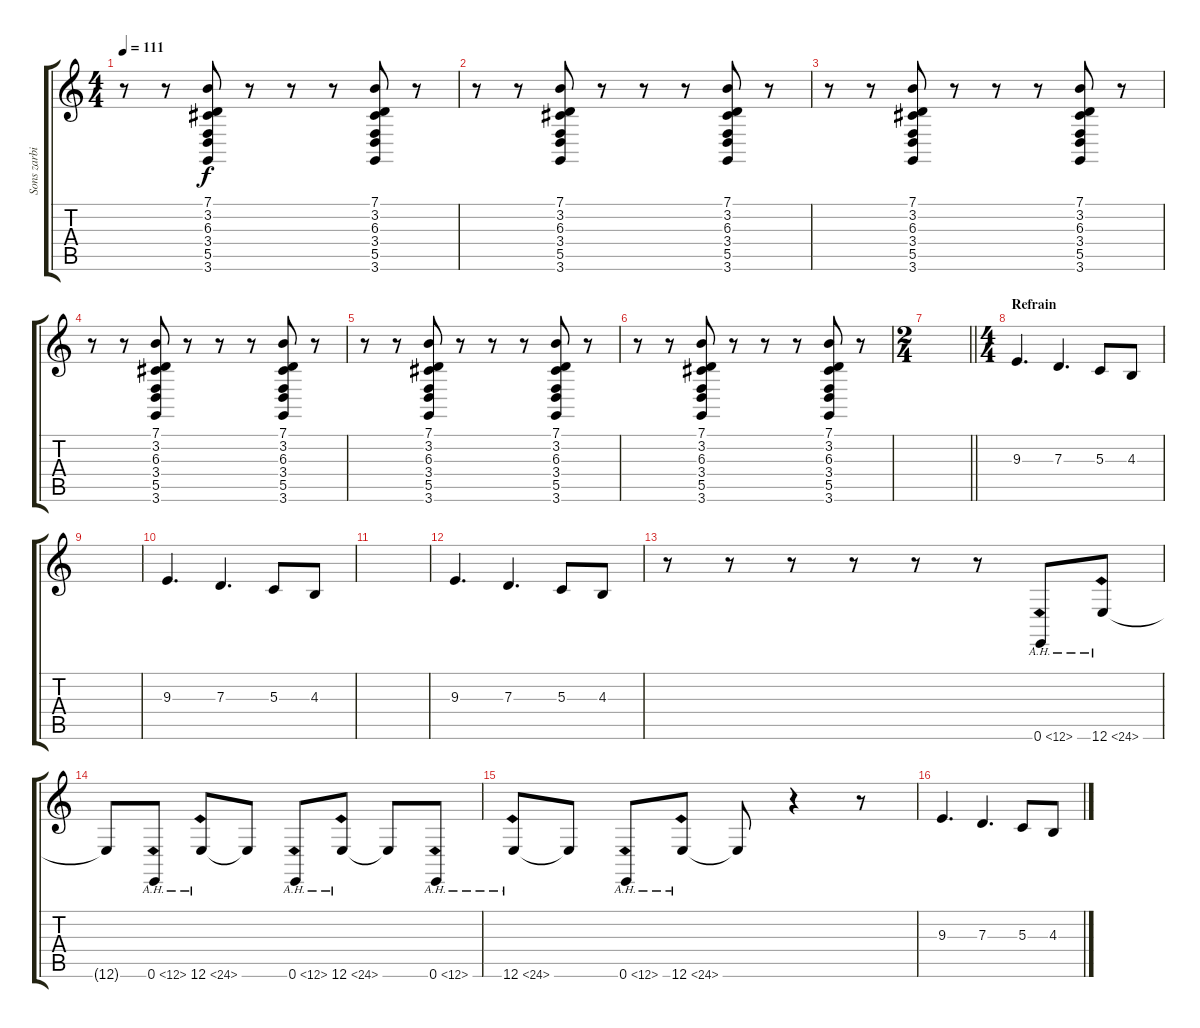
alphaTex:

\track ("Sons zarbi" "Sons zarbi") {instrument breathnoise}
\staff {score tabs}
\tuning (E4 B3 G3 D3 A2 E2) {hide}
\ts (4 4)
\tempo 111
\clef g2
\ks c
r.8{dy f} r.8 (7.1 3.2 6.3 3.4 5.5 3.6).8 r.8 r.8 r.8 (7.1 3.2 6.3 3.4 5.5 3.6).8 r.8 |
r.8 r.8 (7.1 3.2 6.3 3.4 5.5 3.6).8 r.8 r.8 r.8 (7.1 3.2 6.3 3.4 5.5 3.6).8 r.8 |
r.8 r.8 (7.1 3.2 6.3 3.4 5.5 3.6).8 r.8 r.8 r.8 (7.1 3.2 6.3 3.4 5.5 3.6).8 r.8 |
r.8 r.8 (7.1 3.2 6.3 3.4 5.5 3.6).8 r.8 r.8 r.8 (7.1 3.2 6.3 3.4 5.5 3.6).8 r.8 |
r.8 r.8 (7.1 3.2 6.3 3.4 5.5 3.6).8 r.8 r.8 r.8 (7.1 3.2 6.3 3.4 5.5 3.6).8 r.8 |
r.8 r.8 (7.1 3.2 6.3 3.4 5.5 3.6).8 r.8 r.8 r.8 (7.1 3.2 6.3 3.4 5.5 3.6).8 r.8 |
\ts (2 4)
\barLineRight lightlight
|
\ts (4 4)
\section ("" "Refrain")
9.3.4{d instrument choiraahs} 7.3.4{d} 5.3.8 4.3.8 |
|
9.3.4{d instrument choiraahs} 7.3.4{d} 5.3.8 4.3.8 |
|
9.3.4{d instrument choiraahs} 7.3.4{d} 5.3.8 4.3.8 |
r.8 r.8 r.8 r.8 r.8 r.8 0.6{ah 12}.8{volume 13 instrument lead1square} 12.6{ah 12}.8 |
12.6{t}.8 0.6{ah 12}.8{volume 13 instrument lead1square} 12.6{ah 12}.8 12.6{t}.8 0.6{ah 12}.8 12.6{ah 12}.8 12.6{t}.8 0.6{ah 12}.8 |
12.6{ah 12}.8 12.6{t}.8 0.6{ah 12}.8 12.6{ah 12}.8 12.6{t}.8 r.4 r.8 |
9.3.4{d instrument choiraahs} 7.3.4{d} 5.3.8 4.3.8
